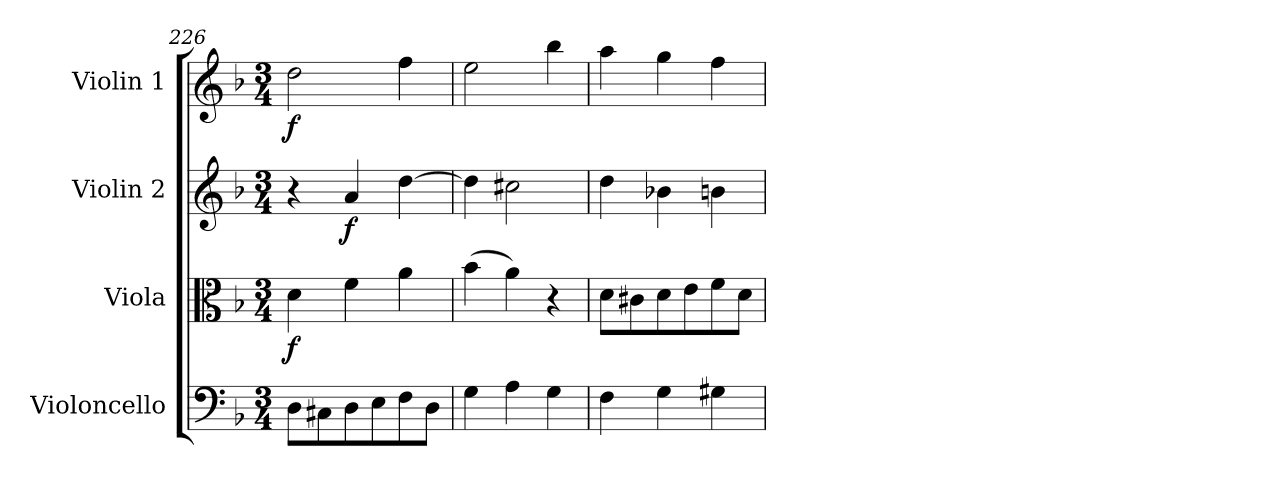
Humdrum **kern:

**kern	**kern	**dynam	**kern	**dynam	**kern	**dynam
*part4	*part3	*part3	*part2	*part2	*part1	*part1
*staff4	*staff3	*staff3	*staff2	*staff2	*staff1	*staff1
*I"Violoncello	*I"Viola	*	*I"Violin 2	*	*I"Violin 1	*
*I'Vc	*I'Vla	*	*I'Vln	*	*I'Vln	*
!!LO:LB:g=z
*clefF4	*clefC3	*	*clefG2	*	*clefG2	*
*k[b-]	*k[b-]	*	*k[b-]	*	*k[b-]	*
*M3/4	*M3/4	*	*M3/4	*	*M3/4	*
=226	=226	=226	=226	=226	=226	=226
!	!	!LO:DY:b	!	!	!	!LO:DY:b
8D\L	4d\	f	4r	.	2dd\	f
8C#X\	.	.	.	.	.	.
!	!	!	!	!LO:DY:b	!	!
8D\	4f\	.	4a/	f	.	.
8E\	.	.	.	.	.	.
8F\	4a\	.	[4dd\	.	4ff\	.
8D\J	.	.	.	.	.	.
=227	=227	=227	=227	=227	=227	=227
4G\	(4b-\	.	4dd\]	.	2ee\	.
4A\	4a\)	.	2cc#X\	.	.	.
4G\	4r	.	.	.	4bb-\	.
=228	=228	=228	=228	=228	=228	=228
4F\	8d\L	.	4dd\	.	4aa\	.
.	8c#X\	.	.	.	.	.
4G\	8d\	.	4b-X\	.	4gg\	.
.	8e\	.	.	.	.	.
4G#X\	8f\	.	4bn\	.	4ff\	.
.	8d\J	.	.	.	.	.
=	=	=	=	=	=	=
*-	*-	*-	*-	*-	*-	*-
